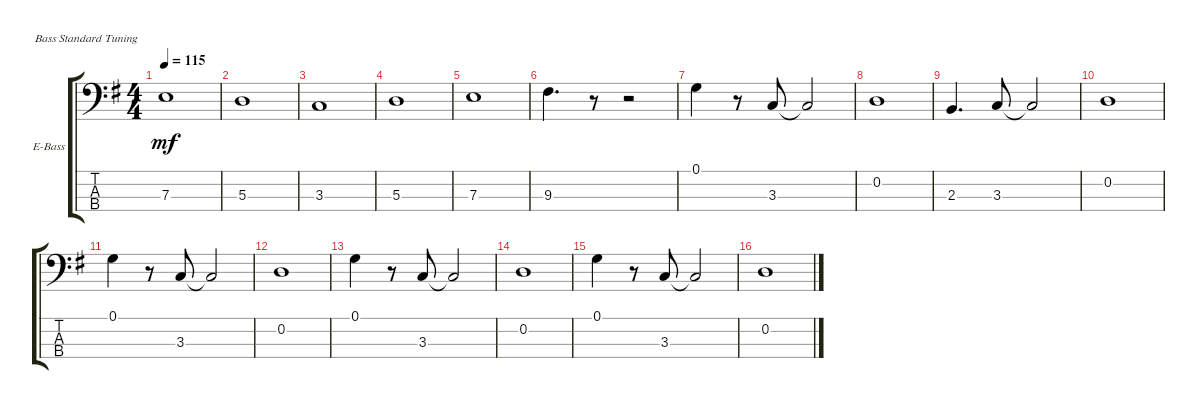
\defaultSystemsLayout 4
\bracketExtendMode groupsimilarinstruments
\firstSystemTrackNameOrientation horizontal
\otherSystemsTrackNameOrientation horizontal
\track ("Electric Bass" "E-Bass") {multiBarRest instrument electricbassfinger}
\staff {score tabs}
\tuning (G2 D2 A1 E1)
\ts (4 4)
\tempo 115
\clef f4
\scale
0.333333
\ks g
7.3.1{dy mf} |
\scale
0.333333 5.3.1 |
\scale
0.333333 3.3.1 |
\scale
0.333333 5.3.1 |
\scale
0.333333 7.3.1 |
\scale
0.333333 9.3.4{d} r.8 r.2 |
\scale
0.333333 0.1.4 r.8 3.3.8 3.3{t}.2 |
\scale
0.333333 0.2.1 |
\scale
0.333333 2.3.4{d} 3.3.8 3.3{t}.2 |
\scale
0.333333 0.2.1 |
\scale
0.333333 0.1.4 r.8 3.3.8 3.3{t}.2 |
\scale
0.333333 0.2.1 |
\scale
0.333333 0.1.4 r.8 3.3.8 3.3{t}.2 |
\scale
0.333333 0.2.1 |
\scale
0.333333 0.1.4 r.8 3.3.8 3.3{t}.2 |
\scale
0.333333 0.2.1
